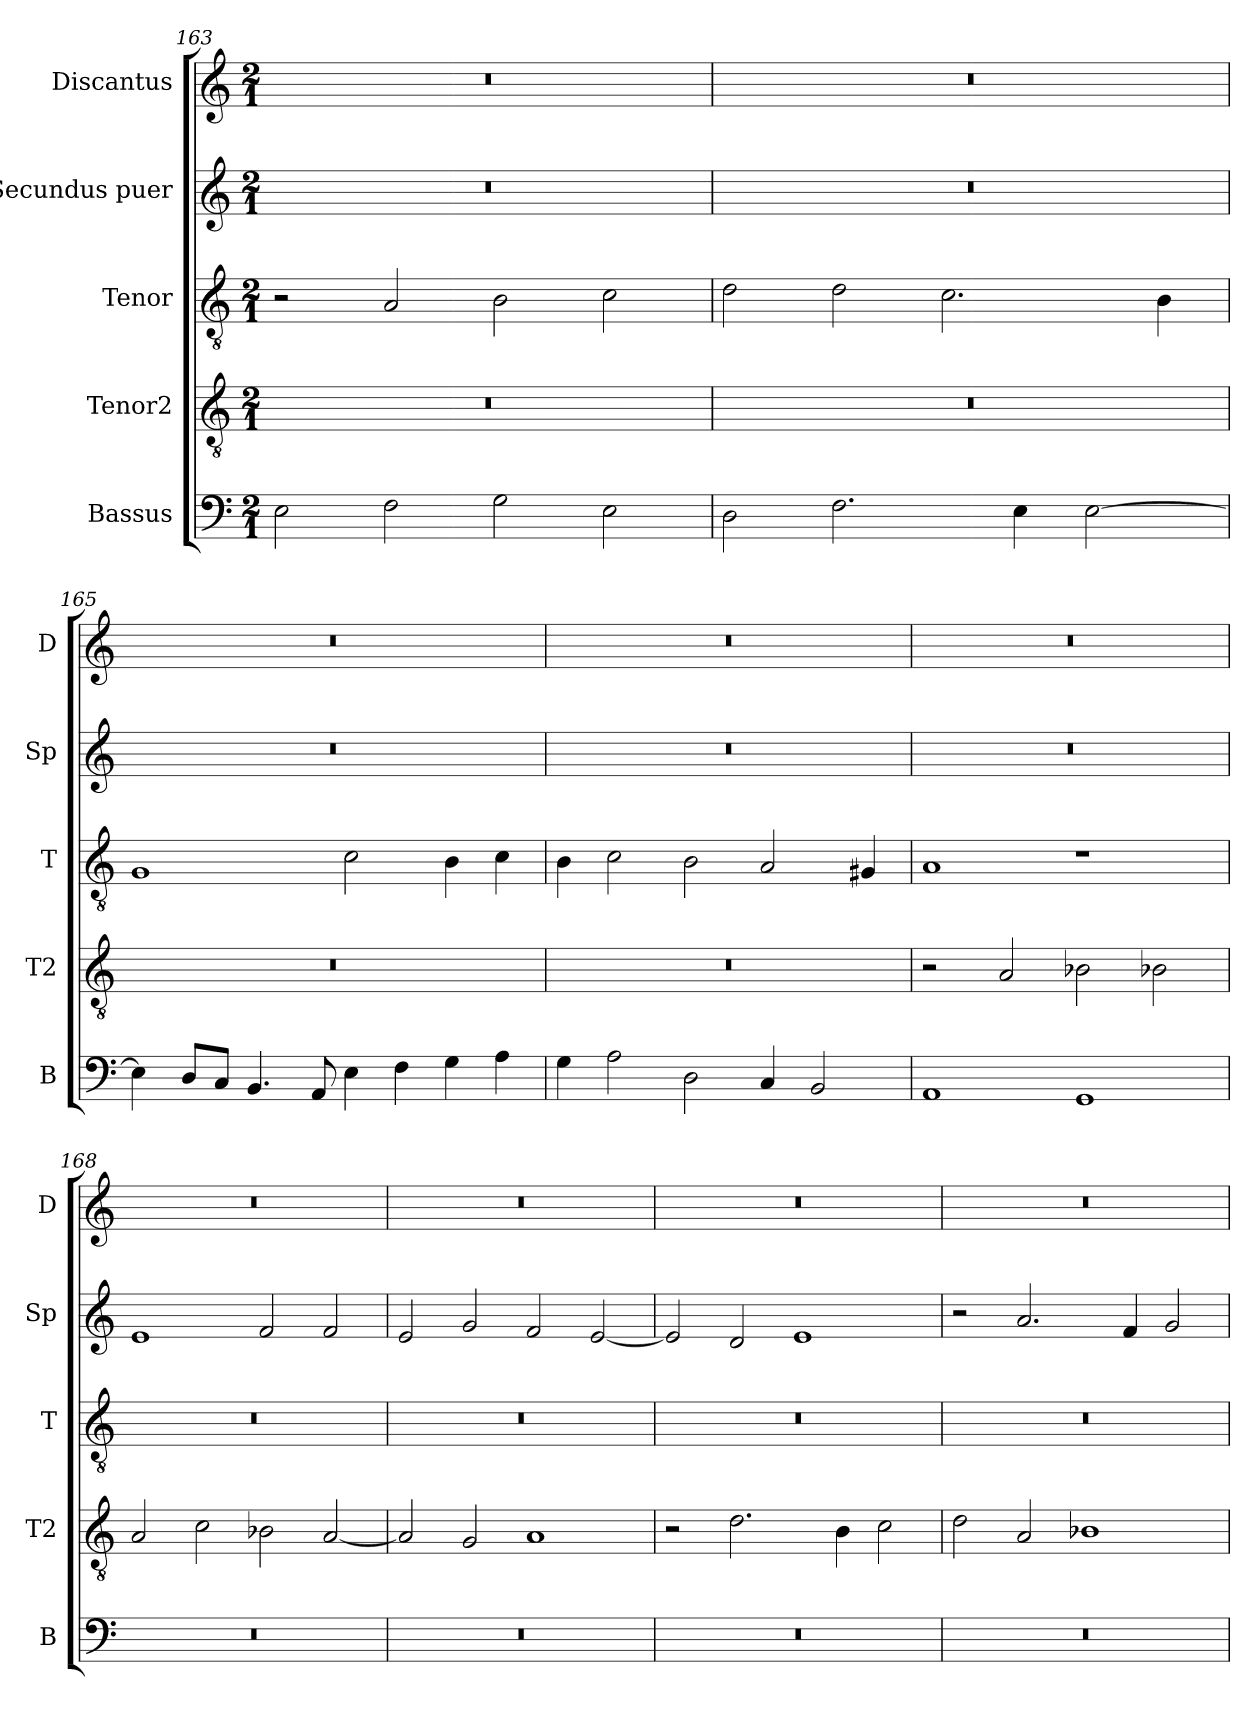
**kern	**kern	**kern	**kern	**kern
*part5	*part4	*part3	*part2	*part1
*staff5	*staff4	*staff3	*staff2	*staff1
*I"Bassus	*I"Tenor2	*I"Tenor	*I"Secundus puer	*I"Discantus
*I'B	*I'T2	*I'T	*I'Sp	*I'D
*clefF4	*clefGv2	*clefGv2	*clefG2	*clefG2
*k[]	*k[]	*k[]	*k[]	*k[]
*M2/1	*M2/1	*M2/1	*M2/1	*M2/1
=163	=163	=163	=163	=163
2E\	0r	2r	0r	0r
2F\	.	2A/	.	.
2G\	.	2B\	.	.
2E\	.	2c\	.	.
=164	=164	=164	=164	=164
2D\	0r	2d\	0r	0r
2.F\	.	2d\	.	.
.	.	2.c\	.	.
4E\	.	.	.	.
[2E\	.	.	.	.
.	.	4B\	.	.
=165	=165	=165	=165	=165
4E\]	0r	1G	0r	0r
8D/L	.	.	.	.
8C/J	.	.	.	.
4.BB/	.	.	.	.
8AA/	.	.	.	.
4E\	.	2c\	.	.
4F\	.	.	.	.
4G\	.	4B\	.	.
4A\	.	4c\	.	.
=166	=166	=166	=166	=166
4G\	0r	4B\	0r	0r
2A\	.	2c\	.	.
2D\	.	2B\	.	.
4C/	.	2A/	.	.
2BB/	.	.	.	.
.	.	4G#X/	.	.
=167	=167	=167	=167	=167
1AA	2r	1A	0r	0r
.	2A/	.	.	.
1GG	2B-X\	1r	.	.
.	2B-X\	.	.	.
=168	=168	=168	=168	=168
0r	2A/	0r	1e	0r
.	2c\	.	.	.
.	2B-X\	.	2f/	.
.	[2A/	.	2f/	.
=169	=169	=169	=169	=169
0r	2A/]	0r	2e/	0r
.	2G/	.	2g/	.
.	1A	.	2f/	.
.	.	.	[2e/	.
=170	=170	=170	=170	=170
0r	2r	0r	2e/]	0r
.	2.d\	.	2d/	.
.	.	.	1e	.
.	4B\	.	.	.
.	2c\	.	.	.
=171	=171	=171	=171	=171
0r	2d\	0r	2r	0r
.	2A/	.	2.a/	.
.	1B-X	.	.	.
.	.	.	4f/	.
.	.	.	2g/	.
=	=	=	=	=
*-	*-	*-	*-	*-
